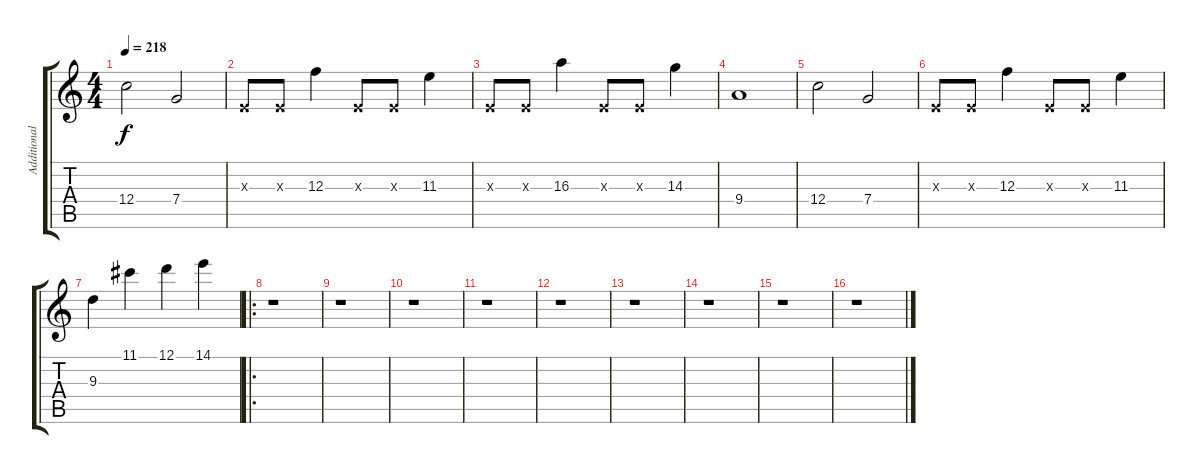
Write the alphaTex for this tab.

\track ("Additional Guitars" "Additional") {instrument distortionguitar}
\staff {score tabs}
\tuning (D4 A3 F3 C3 G2 D2) {hide}
\ts (4 4)
\tempo 218
\clef g2
\ks c
12.4.2{dy f} 7.4.2 |
-1.3{x}.8 -1.3{x}.8 12.3.4 -1.3{x}.8 -1.3{x}.8 11.3.4 |
-1.3{x}.8 -1.3{x}.8 16.3.4 -1.3{x}.8 -1.3{x}.8 14.3.4 |
9.4.1 |
12.4.2 7.4.2 |
-1.3{x}.8 -1.3{x}.8 12.3.4 -1.3{x}.8 -1.3{x}.8 11.3.4 |
9.3.4 11.1.4 12.1.4 14.1.4 |
\ro
r.1 |
r.1 |
r.1 |
r.1 |
r.1 |
r.1 |
r.1 |
r.1 |
r.1
